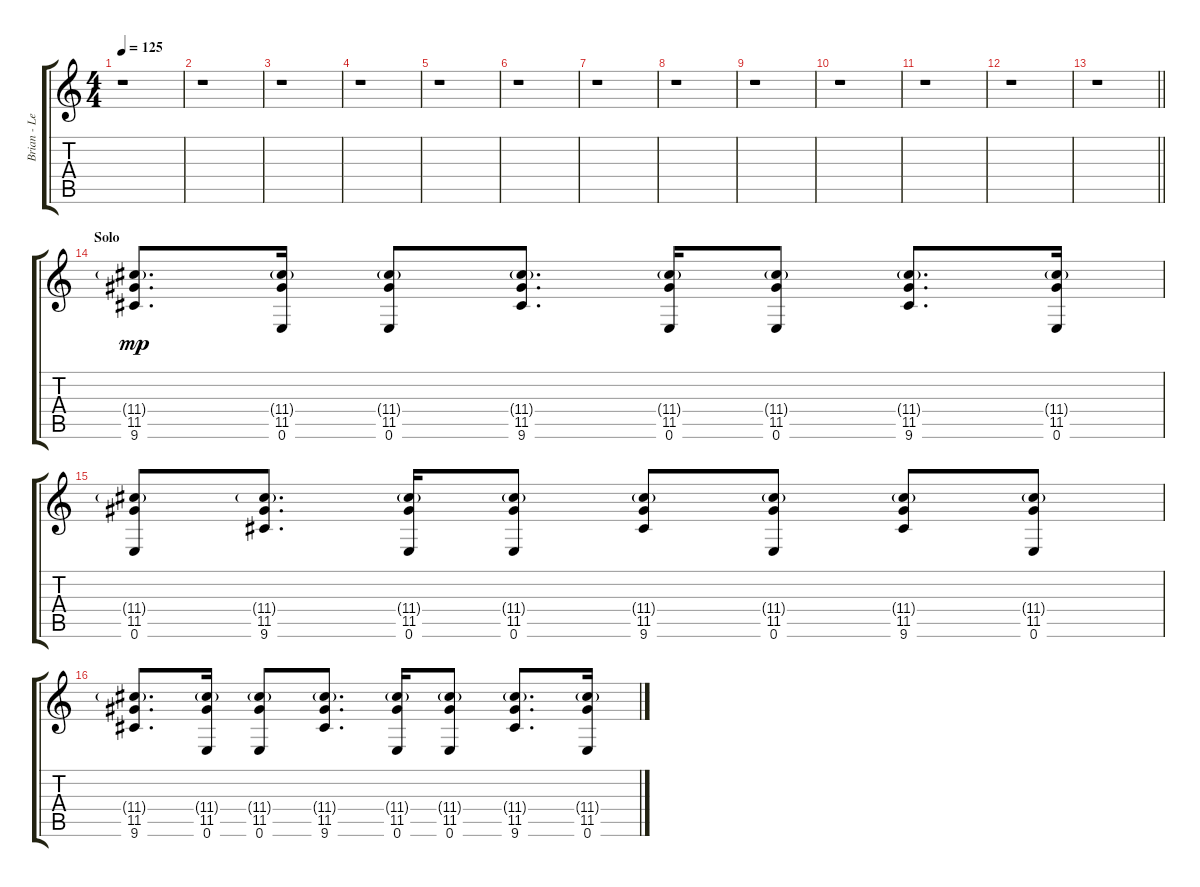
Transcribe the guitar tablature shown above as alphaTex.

\track ("Brian - Lead Guitar" "Brian - Le") {instrument electricguitarjazz}
\staff {score tabs}
\tuning (E4 B3 G3 D3 A2 E2) {hide}
\ts (4 4)
\tempo 125
\clef g2
\ks c
r.1{dy mp} |
r.1 |
r.1 |
r.1 |
r.1 |
r.1 |
r.1 |
r.1 |
r.1 |
r.1 |
r.1 |
r.1 |
\barLineRight lightlight
r.1 |
\section ("" "Solo")
(11.4{g} 11.5 9.6).8{d} (11.4{g} 11.5 0.6).16 (11.4{g} 11.5 0.6).8 (11.4{g} 11.5 9.6).8{d} (11.4{g} 11.5 0.6).16 (11.4{g} 11.5 0.6).8 (11.4{g} 11.5 9.6).8{d} (11.4{g} 11.5 0.6).16 |
(11.4{g} 11.5 0.6).8 (11.4{g} 11.5 9.6).8{d} (11.4{g} 11.5 0.6).16 (11.4{g} 11.5 0.6).8 (11.4{g} 11.5 9.6).8 (11.4{g} 11.5 0.6).8 (11.4{g} 11.5 9.6).8 (11.4{g} 11.5 0.6).8 |
(11.4{g} 11.5 9.6).8{d} (11.4{g} 11.5 0.6).16 (11.4{g} 11.5 0.6).8 (11.4{g} 11.5 9.6).8{d} (11.4{g} 11.5 0.6).16 (11.4{g} 11.5 0.6).8 (11.4{g} 11.5 9.6).8{d} (11.4{g} 11.5 0.6).16
